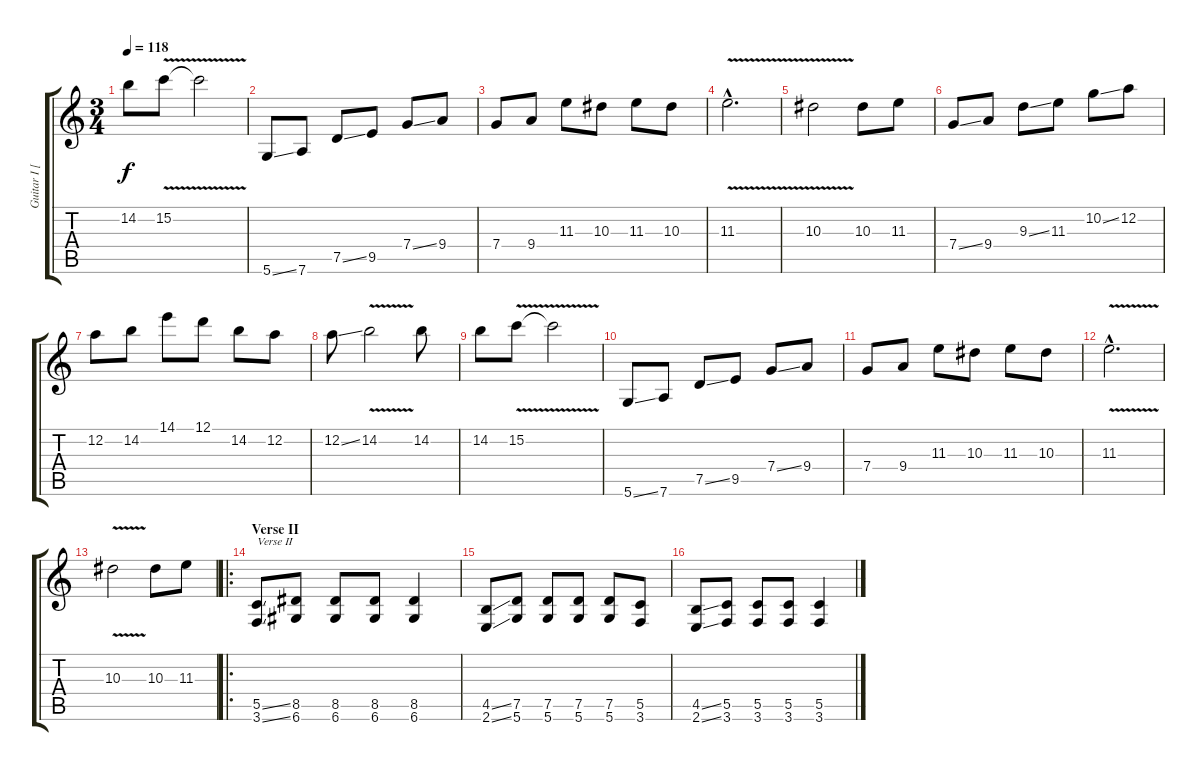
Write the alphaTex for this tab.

\track ("Guitar I [Bill Kelliher]" "Guitar I [") {instrument distortionguitar}
\staff {score tabs}
\tuning (D4 A3 F3 C3 G2 D2) {hide}
\ts (3 4)
\tempo 118
\clef g2
\ks c
14.2.8{dy f} 15.2{v}.8 15.2{t}.2 |
5.6{ss}.8 7.6.8 7.5{ss}.8 9.5.8 7.4{ss}.8 9.4.8 |
7.4.8 9.4.8 11.3.8 10.3.8 11.3.8 10.3.8 |
11.3{v hac}.2{d} |
10.3{v}.2 10.3.8 11.3.8 |
7.4{ss}.8{instrument distortionguitar} 9.4.8 9.3{ss}.8 11.3.8 10.2{ss}.8 12.2.8 |
12.2.8 14.2.8 14.1.8 12.1.8 14.2.8 12.2.8 |
12.2{ss}.8 14.2{v}.2 14.2.8 |
14.2.8 15.2{v}.8 15.2{t}.2 |
5.6{ss}.8 7.6.8 7.5{ss}.8 9.5.8 7.4{ss}.8 9.4.8 |
7.4.8 9.4.8 11.3.8 10.3.8 11.3.8 10.3.8 |
11.3{v hac}.2{d} |
10.3{v}.2 10.3.8 11.3.8 |
\ro
\section ("" "Verse II")
(5.5{ss} 3.6{ss}).8{txt "Verse II"} (8.5 6.6).8 (8.5 6.6).8 (8.5 6.6).8 (8.5 6.6).4 |
(4.5{ss} 2.6{ss}).8 (7.5 5.6).8 (7.5 5.6).8 (7.5 5.6).8 (7.5 5.6).8 (5.5 3.6).8 |
(4.5{ss} 2.6{ss}).8 (5.5 3.6).8 (5.5 3.6).8 (5.5 3.6).8 (5.5 3.6).4
